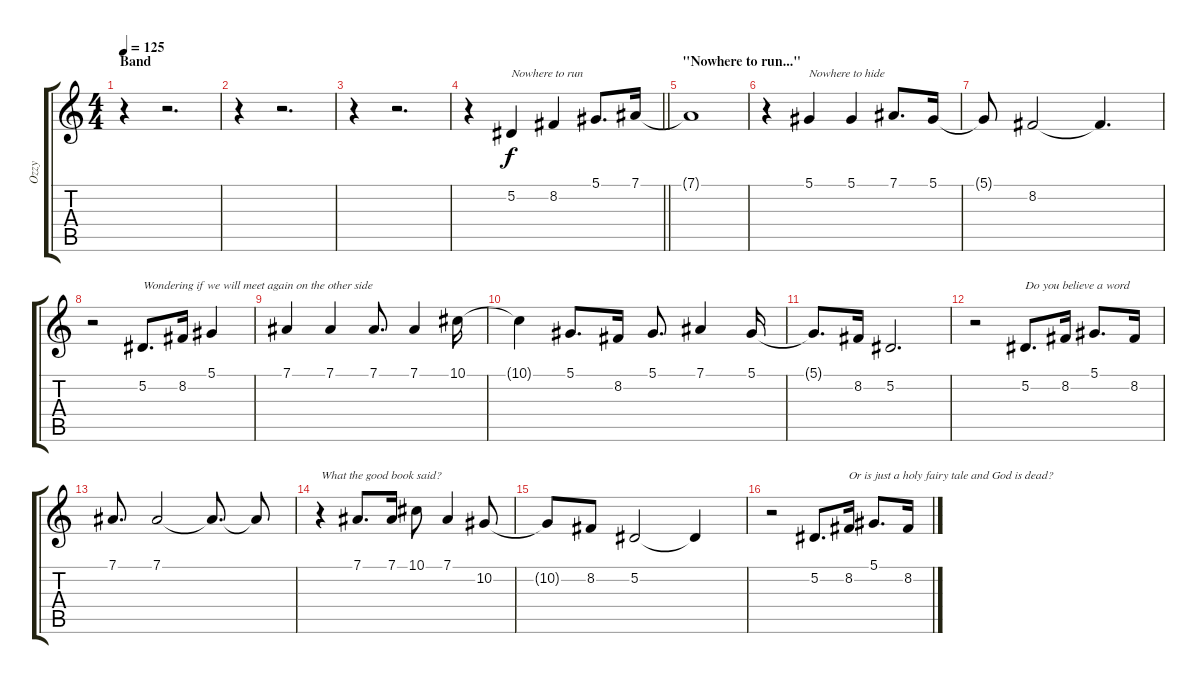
\track ("Ozzy" "Ozzy") {instrument harmonica}
\staff {score tabs}
\tuning (Eb4 Bb3 Gb3 Db3 Ab2 Eb2) {hide}
\ts (4 4)
\section ("" "Band")
\tempo 125
\clef g2
\ks c
r.4{dy f} r.2{d} |
r.4 r.2{d} |
r.4 r.2{d} |
\barLineRight lightlight
r.4 5.2.4{txt "Nowhere to run"} 8.2.4 5.1.8{d} 7.1.16 |
\section ("" "\"Nowhere to run...\"")
7.1{t}.1 |
r.4 5.1.4{txt "Nowhere to hide"} 5.1.4 7.1.8{d} 5.1.16 |
5.1{t}.8 8.2.2 8.2{t}.4{d} |
r.2 5.2.8{d txt "Wondering if we will meet again on the other side"} 8.2.16 5.1.4 |
7.1.4 7.1.4 7.1.8{d} 7.1.4 10.1.16 |
10.1{t}.4 5.1.8{d} 8.2.16 5.1.8{d} 7.1.4 5.1.16 |
5.1{t}.8{d} 8.2.16 5.2.2{d} |
r.2 5.2.8{d txt "Do you believe a word"} 8.2.16 5.1.8{d} 8.2.16 |
7.1.8{d} 7.1.2 7.1{t}.8{d} 7.1{t}.8 |
r.4{txt "What the good book said?"} 7.1.8{d} 7.1.16 10.1.8 7.1.4 10.2.8 |
10.2{t}.8 8.2.8 5.2.2 5.2{t}.4 |
r.2 5.2.8{d} 8.2.16{txt "Or is just a holy fairy tale and God is dead?"} 5.1.8{d} 8.2.16
